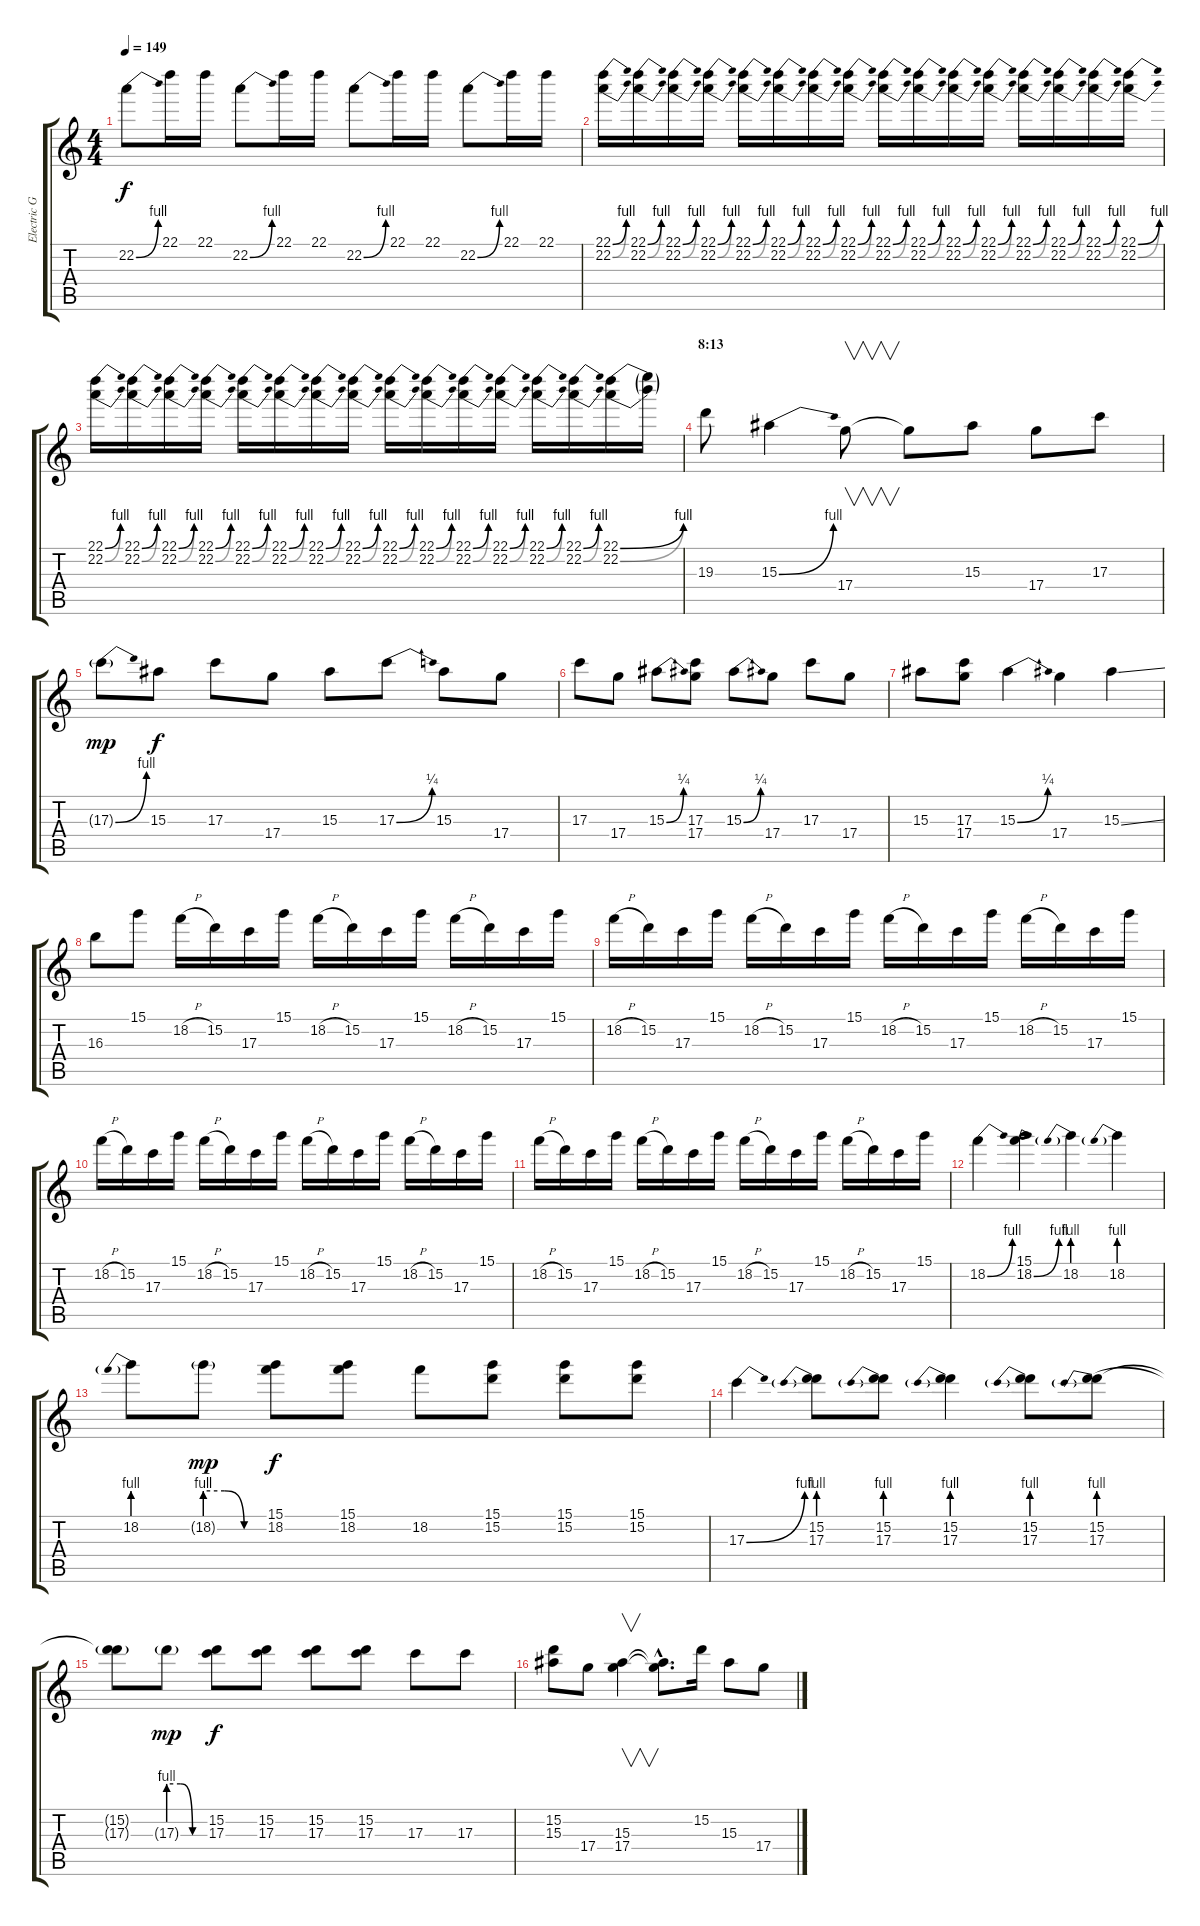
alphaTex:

\track ("Electric Guitar 4" "Electric G") {instrument distortionguitar}
\staff {score tabs}
\tuning (E4 B3 G3 D3 A2 E2) {hide}
\ts (4 4)
\tempo 149
\clef g2
\ks c
22.2{be (bend 0 0 60 4)}.8{dy f} 22.1.16 22.1.16 22.2{be (bend 0 0 60 4)}.8 22.1.16 22.1.16 22.2{be (bend 0 0 60 4)}.8 22.1.16 22.1.16 22.2{be (bend 0 0 60 4)}.8 22.1.16 22.1.16 |
(22.1{be (bend 0 0 60 4)} 22.2{be (bend 0 0 60 4)}).16 (22.1{be (bend 0 0 60 4)} 22.2{be (bend 0 0 60 4)}).16 (22.1{be (bend 0 0 60 4)} 22.2{be (bend 0 0 60 4)}).16 (22.1{be (bend 0 0 60 4)} 22.2{be (bend 0 0 60 4)}).16 (22.1{be (bend 0 0 60 4)} 22.2{be (bend 0 0 60 4)}).16 (22.1{be (bend 0 0 60 4)} 22.2{be (bend 0 0 60 4)}).16 (22.1{be (bend 0 0 60 4)} 22.2{be (bend 0 0 60 4)}).16 (22.1{be (bend 0 0 60 4)} 22.2{be (bend 0 0 60 4)}).16 (22.1{be (bend 0 0 60 4)} 22.2{be (bend 0 0 60 4)}).16 (22.1{be (bend 0 0 60 4)} 22.2{be (bend 0 0 60 4)}).16 (22.1{be (bend 0 0 60 4)} 22.2{be (bend 0 0 60 4)}).16 (22.1{be (bend 0 0 60 4)} 22.2{be (bend 0 0 60 4)}).16 (22.1{be (bend 0 0 60 4)} 22.2{be (bend 0 0 60 4)}).16 (22.1{be (bend 0 0 60 4)} 22.2{be (bend 0 0 60 4)}).16 (22.1{be (bend 0 0 60 4)} 22.2{be (bend 0 0 60 4)}).16 (22.1{be (bend 0 0 60 4)} 22.2{be (bend 0 0 60 4)}).16 |
(22.1{be (bend 0 0 60 4)} 22.2{be (bend 0 0 60 4)}).16 (22.1{be (bend 0 0 60 4)} 22.2{be (bend 0 0 60 4)}).16 (22.1{be (bend 0 0 60 4)} 22.2{be (bend 0 0 60 4)}).16 (22.1{be (bend 0 0 60 4)} 22.2{be (bend 0 0 60 4)}).16 (22.1{be (bend 0 0 60 4)} 22.2{be (bend 0 0 60 4)}).16 (22.1{be (bend 0 0 60 4)} 22.2{be (bend 0 0 60 4)}).16 (22.1{be (bend 0 0 60 4)} 22.2{be (bend 0 0 60 4)}).16 (22.1{be (bend 0 0 60 4)} 22.2{be (bend 0 0 60 4)}).16 (22.1{be (bend 0 0 60 4)} 22.2{be (bend 0 0 60 4)}).16 (22.1{be (bend 0 0 60 4)} 22.2{be (bend 0 0 60 4)}).16 (22.1{be (bend 0 0 60 4)} 22.2{be (bend 0 0 60 4)}).16 (22.1{be (bend 0 0 60 4)} 22.2{be (bend 0 0 60 4)}).16 (22.1{be (bend 0 0 60 4)} 22.2{be (bend 0 0 60 4)}).16 (22.1{be (bend 0 0 60 4)} 22.2{be (bend 0 0 60 4)}).16 (22.1{be (bend 0 0 60 4)} 22.2{be (bend 0 0 60 4)}).16 (22.1{t} 22.2{t}).16 |
\section ("" "8:13")
19.3.8 15.3{be (bend 0 0 60 4)}.4 17.4.8{v} 17.4{t}.8 15.3.8 17.4.8 17.3.8 |
17.3{be (bend 0 0 60 4) g}.8{dy mp} 15.3.8{dy f} 17.3.8 17.4.8 15.3.8 17.3{be (bend 0 0 60 1)}.8 15.3.8 17.4.8 |
17.3.8 17.4.8 15.3{be (bend 0 0 60 1)}.8 (17.3 17.4).8 15.3{be (bend 0 0 60 1)}.8 17.4.8 17.3.8 17.4.8 |
15.3.8 (17.3 17.4).8 15.3{be (bend 0 0 60 1)}.4 17.4.4 15.3{ss}.4 |
16.3.8 15.1.8 18.2{h}.16 15.2.16 17.3.16 15.1.16 18.2{h}.16 15.2.16 17.3.16 15.1.16 18.2{h}.16 15.2.16 17.3.16 15.1.16 |
18.2{h}.16 15.2.16 17.3.16 15.1.16 18.2{h}.16 15.2.16 17.3.16 15.1.16 18.2{h}.16 15.2.16 17.3.16 15.1.16 18.2{h}.16 15.2.16 17.3.16 15.1.16 |
18.2{h}.16 15.2.16 17.3.16 15.1.16 18.2{h}.16 15.2.16 17.3.16 15.1.16 18.2{h}.16 15.2.16 17.3.16 15.1.16 18.2{h}.16 15.2.16 17.3.16 15.1.16 |
18.2{h}.16 15.2.16 17.3.16 15.1.16 18.2{h}.16 15.2.16 17.3.16 15.1.16 18.2{h}.16 15.2.16 17.3.16 15.1.16 18.2{h}.16 15.2.16 17.3.16 15.1.16 |
18.2{be (bend 0 0 60 4)}.4 (15.1 18.2{be (bend 0 0 60 4)}).4 18.2{be (prebend 0 4 60 4)}.4 18.2{be (prebend 0 4 60 4)}.4 |
18.2{be (prebend 0 4 60 4)}.8 18.2{be (custom 0 4 20 4 40 0 60 0) g}.8{dy mp} (15.1 18.2).8{dy f} (15.1 18.2).8 18.2.8 (15.1 15.2).8 (15.1 15.2).8 (15.1 15.2).8 |
17.3{be (bend 0 0 60 4)}.4 (15.2 17.3{be (prebend 0 4 60 4)}).8 (15.2 17.3{be (prebend 0 4 60 4)}).8 (15.2 17.3{be (prebend 0 4 60 4)}).4 (15.2 17.3{be (prebend 0 4 60 4)}).8 (15.2 17.3{be (prebend 0 4 60 4)}).8 |
(15.2{t} 17.3{t}).8 17.3{be (custom 0 4 20 4 40 0 60 0) g}.8{dy mp} (15.2 17.3).8{dy f} (15.2 17.3).8 (15.2 17.3).8 (15.2 17.3).8 17.3.8 17.3.8 |
(15.2 15.3).8 17.4.8 (15.3 17.4).4{v} (15.3{hac t} 17.4{hac t}).8{d} 15.2.16 15.3.8 17.4.8
